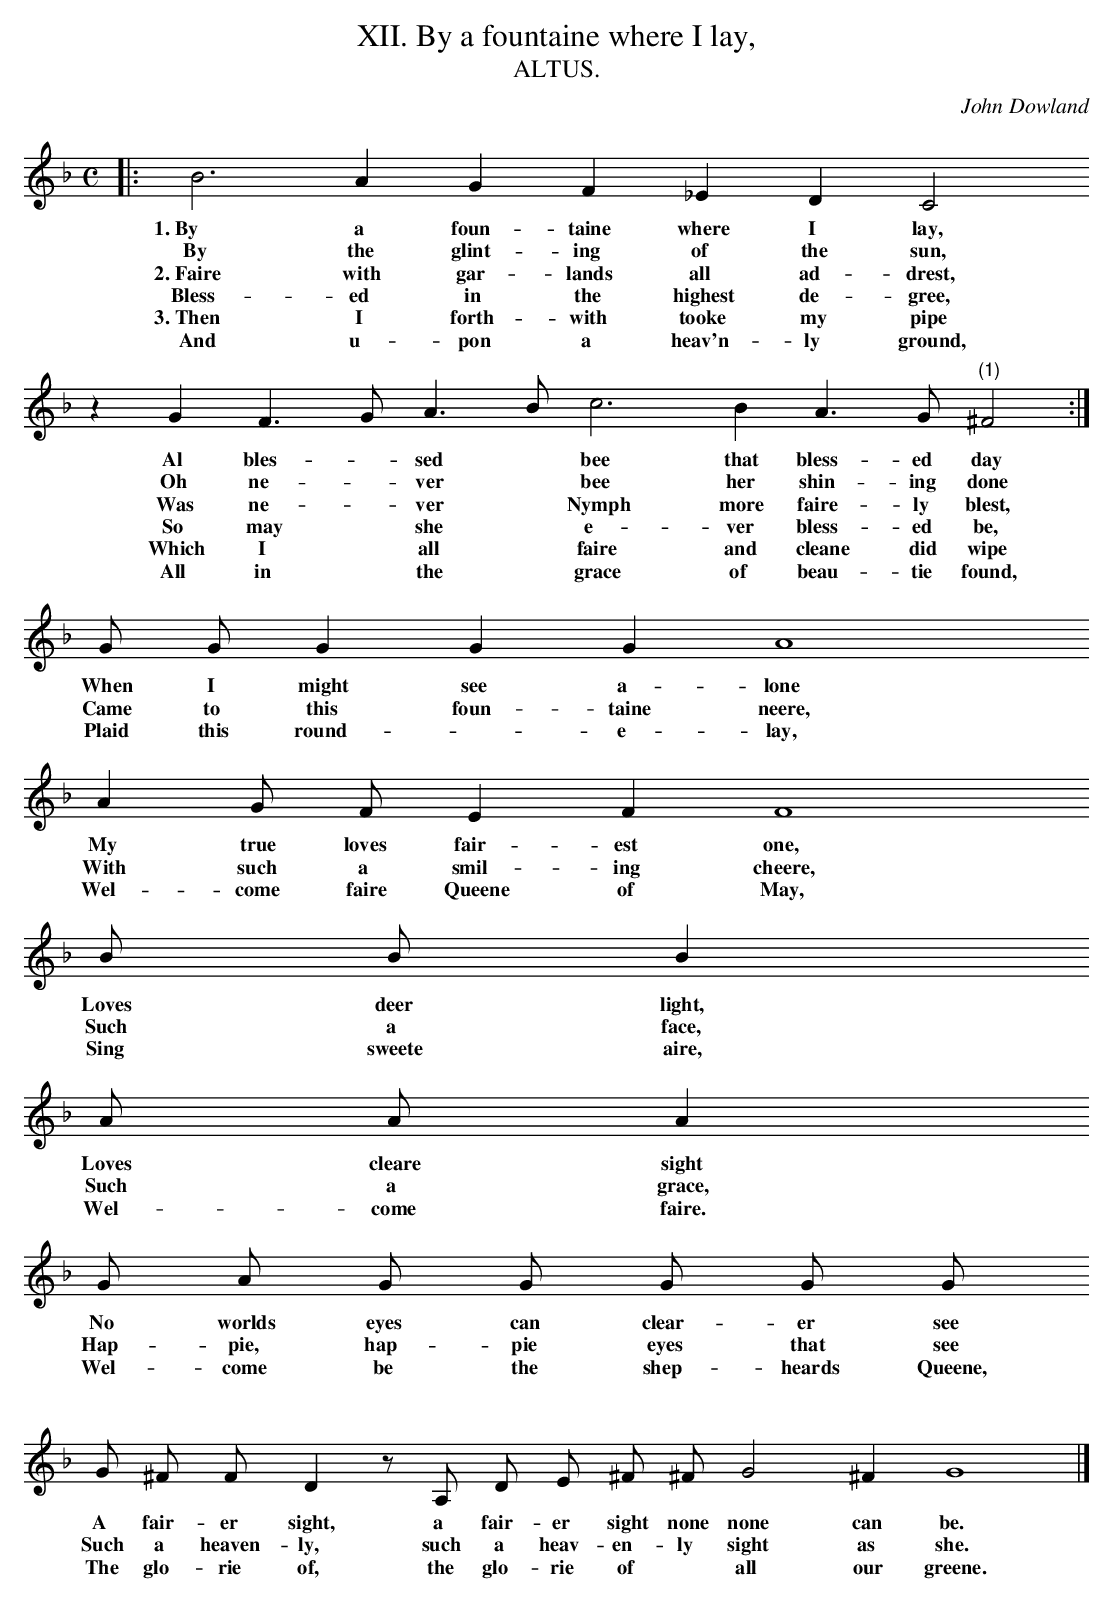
X:1
T:XII. By a fountaine where I lay,
T:ALTUS.
C:John Dowland
M:C
L:1/4
K:G dor
|: B3 A G F _E D C2
w: 1.~By a foun- taine where I lay,
w: By the glint- ing of the sun,
w: 2.~Faire with gar- lands all ad- drest,
w: Bless- ed in the highest de- gree,
w: 3.~Then I forth- with tooke my pipe
w: And u- pon a heav'n- ly ground,
z G F > G A > B c3 B A > G "(1)"^F2 :|
w: Al bles- * sed * bee that bless- ed day
w: Oh ne- *  ver * bee her shin- ing done
w: Was ne- * ver * Nymph more faire- ly blest,
w: So may *  she * e- ver bless- ed be,
w: Which I *  all * faire and cleane did wipe
w: All in *  the * grace of beau- tie found,
G/ G/ G G G A4
w: When I might see a- lone
w: Came to this foun- taine neere,
w: Plaid this round- * e- lay,
A G/ F/ E F F4
w: My true loves fair- est one,
w: With such a smil- ing cheere,
w: Wel- come faire Queene of May,
B/ B/ B
w: Loves deer light,
w: Such a face,
w: Sing sweete aire,
A/ A/ A
w: Loves cleare sight
w: Such a grace,
w: Wel- come faire.
G/ A/ G/ G/ G/ G/ G/
w: No worlds eyes can clear-er see
w: Hap- pie, hap- pie eyes that see
w: Wel- come be the shep- heards Queene,
G/ ^F/ F/ D z/ A,/ D/ E/ ^F/ ^F/ G2 ^F G4 |]
w: A fair- er sight, a fair- er sight none none can be.
w: Such a heaven- ly, such a heav- en- ly sight as she.
w: The glo- rie of, the glo- rie of * all  our greene.
